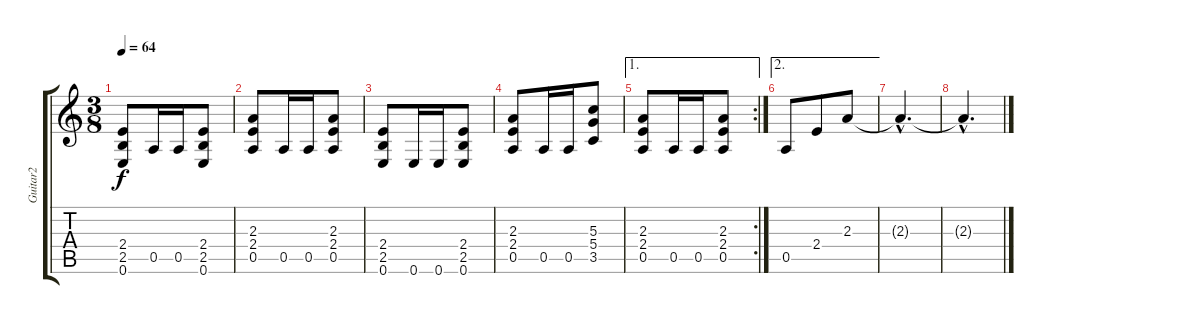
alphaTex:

\track ("Guitar2" "Guitar2") {instrument distortionguitar}
\staff {score tabs}
\tuning (E4 B3 G3 D3 A2 E2) {hide}
\ts (3 8)
\tempo 64
\clef g2
\ks c
(2.4 2.5 0.6).8{dy f} 0.5.16 0.5.16 (2.4 2.5 0.6).8 |
(2.3 2.4 0.5).8 0.5.16 0.5.16 (2.3 2.4 0.5).8 |
(2.4 2.5 0.6).8 0.6.16 0.6.16 (2.4 2.5 0.6).8 |
(2.3 2.4 0.5).8 0.5.16 0.5.16 (5.3 5.4 3.5).8 |
\ae 1
\rc 2
(2.3 2.4 0.5).8 0.5.16 0.5.16 (2.3 2.4 0.5).8 |
\ae 2
0.5.8 2.4.8 2.3.8 |
2.3{hac t}.4{d} |
2.3{hac t}.4{d}
